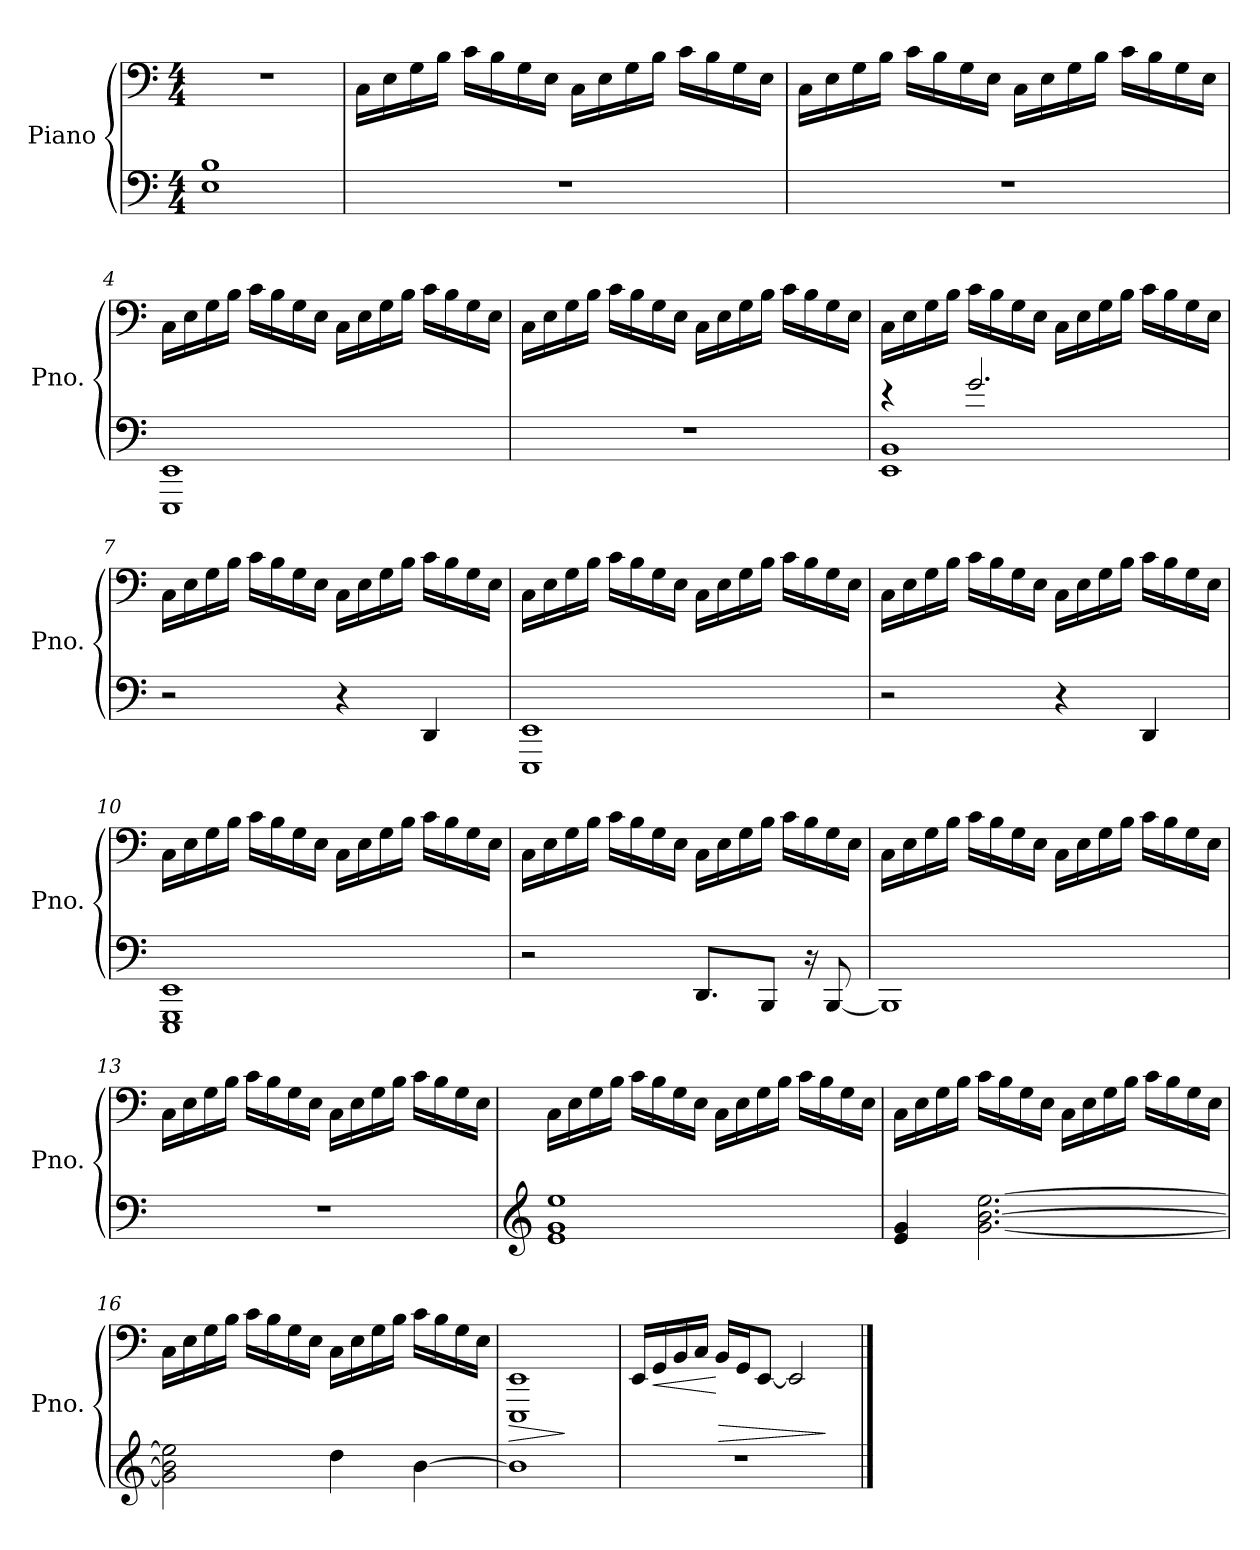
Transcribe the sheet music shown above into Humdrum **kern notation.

**kern	**kern	**dynam
*part1	*part1	*part1
*staff2	*staff1	*staff1/2
*I"Piano	*	*
*I'Pno.	*	*
*clefF4	*clefF4	*
*k[]	*k[]	*
*M4/4	*M4/4	*
*MM80	*MM80	*
=1	=1	=1
1E 1B	1r	.
=2	=2	=2
1r	16C\LL	.
.	16E\	.
.	16G\	.
.	16B\JJ	.
.	16c\LL	.
.	16B\	.
.	16G\	.
.	16E\JJ	.
.	16C\LL	.
.	16E\	.
.	16G\	.
.	16B\JJ	.
.	16c\LL	.
.	16B\	.
.	16G\	.
.	16E\JJ	.
=3	=3	=3
1r	16C\LL	.
.	16E\	.
.	16G\	.
.	16B\JJ	.
.	16c\LL	.
.	16B\	.
.	16G\	.
.	16E\JJ	.
.	16C\LL	.
.	16E\	.
.	16G\	.
.	16B\JJ	.
.	16c\LL	.
.	16B\	.
.	16G\	.
.	16E\JJ	.
!!LO:LB:g=z
=4	=4	=4
1EEE 1EE	16C\LL	.
.	16E\	.
.	16G\	.
.	16B\JJ	.
.	16c\LL	.
.	16B\	.
.	16G\	.
.	16E\JJ	.
.	16C\LL	.
.	16E\	.
.	16G\	.
.	16B\JJ	.
.	16c\LL	.
.	16B\	.
.	16G\	.
.	16E\JJ	.
=5	=5	=5
1r	16C\LL	.
.	16E\	.
.	16G\	.
.	16B\JJ	.
.	16c\LL	.
.	16B\	.
.	16G\	.
.	16E\JJ	.
.	16C\LL	.
.	16E\	.
.	16G\	.
.	16B\JJ	.
.	16c\LL	.
.	16B\	.
.	16G\	.
.	16E\JJ	.
=6	=6	=6
*^	*	*
4r	1EE 1BB	16C\LL	.
.	.	16E\	.
.	.	16G\	.
.	.	16B\JJ	.
2.g/	.	16c\LL	.
.	.	16B\	.
.	.	16G\	.
.	.	16E\JJ	.
.	.	16C\LL	.
.	.	16E\	.
.	.	16G\	.
.	.	16B\JJ	.
.	.	16c\LL	.
.	.	16B\	.
.	.	16G\	.
.	.	16E\JJ	.
*v	*v	*	*
!!LO:LB:g=z
=7	=7	=7
2r	16C\LL	.
.	16E\	.
.	16G\	.
.	16B\JJ	.
.	16c\LL	.
.	16B\	.
.	16G\	.
.	16E\JJ	.
4r	16C\LL	.
.	16E\	.
.	16G\	.
.	16B\JJ	.
4DD/	16c\LL	.
.	16B\	.
.	16G\	.
.	16E\JJ	.
=8	=8	=8
1EEE 1EE	16C\LL	.
.	16E\	.
.	16G\	.
.	16B\JJ	.
.	16c\LL	.
.	16B\	.
.	16G\	.
.	16E\JJ	.
.	16C\LL	.
.	16E\	.
.	16G\	.
.	16B\JJ	.
.	16c\LL	.
.	16B\	.
.	16G\	.
.	16E\JJ	.
=9	=9	=9
2r	16C\LL	.
.	16E\	.
.	16G\	.
.	16B\JJ	.
.	16c\LL	.
.	16B\	.
.	16G\	.
.	16E\JJ	.
4r	16C\LL	.
.	16E\	.
.	16G\	.
.	16B\JJ	.
4DD/	16c\LL	.
.	16B\	.
.	16G\	.
.	16E\JJ	.
!!LO:LB:g=z
=10	=10	=10
1EEE 1GGG 1EE	16C\LL	.
.	16E\	.
.	16G\	.
.	16B\JJ	.
.	16c\LL	.
.	16B\	.
.	16G\	.
.	16E\JJ	.
.	16C\LL	.
.	16E\	.
.	16G\	.
.	16B\JJ	.
.	16c\LL	.
.	16B\	.
.	16G\	.
.	16E\JJ	.
=11	=11	=11
2r	16C\LL	.
.	16E\	.
.	16G\	.
.	16B\JJ	.
.	16c\LL	.
.	16B\	.
.	16G\	.
.	16E\JJ	.
8.DD/L	16C\LL	.
.	16E\	.
.	16G\	.
8BBB/J	16B\JJ	.
.	16c\LL	.
16r	16B\	.
[8BBB/	16G\	.
.	16E\JJ	.
=12	=12	=12
1BBB]	16C\LL	.
.	16E\	.
.	16G\	.
.	16B\JJ	.
.	16c\LL	.
.	16B\	.
.	16G\	.
.	16E\JJ	.
.	16C\LL	.
.	16E\	.
.	16G\	.
.	16B\JJ	.
.	16c\LL	.
.	16B\	.
.	16G\	.
.	16E\JJ	.
!!LO:LB:g=z
=13	=13	=13
1r	16C\LL	.
.	16E\	.
.	16G\	.
.	16B\JJ	.
.	16c\LL	.
.	16B\	.
.	16G\	.
.	16E\JJ	.
.	16C\LL	.
.	16E\	.
.	16G\	.
.	16B\JJ	.
.	16c\LL	.
.	16B\	.
.	16G\	.
.	16E\JJ	.
=14	=14	=14
*clefG2	*	*
1e 1g 1ee	16C\LL	.
.	16E\	.
.	16G\	.
.	16B\JJ	.
.	16c\LL	.
.	16B\	.
.	16G\	.
.	16E\JJ	.
.	16C\LL	.
.	16E\	.
.	16G\	.
.	16B\JJ	.
.	16c\LL	.
.	16B\	.
.	16G\	.
.	16E\JJ	.
=15	=15	=15
4e/ 4g/	16C\LL	.
.	16E\	.
.	16G\	.
.	16B\JJ	.
[2.g\ [2.b\ [2.ee\	16c\LL	.
.	16B\	.
.	16G\	.
.	16E\JJ	.
.	16C\LL	.
.	16E\	.
.	16G\	.
.	16B\JJ	.
.	16c\LL	.
.	16B\	.
.	16G\	.
.	16E\JJ	.
!!LO:PB:g=z
=16	=16	=16
2g\] 2b\] 2ee\]	16C\LL	.
.	16E\	.
.	16G\	.
.	16B\JJ	.
.	16c\LL	.
.	16B\	.
.	16G\	.
.	16E\JJ	.
4dd\	16C\LL	.
.	16E\	.
.	16G\	.
.	16B\JJ	.
[4b\	16c\LL	.
.	16B\	.
.	16G\	.
.	16E\JJ	.
=17	=17	=17
!	!	!LO:HP:b
1b]	1EEE 1EE	>
.	.	]
=18	=18	=18
1r	16EE/LL	.
!	!	!LO:HP:b
.	16GG/	<
.	16BB/	.
.	16C/JJ	.
!	!	!LO:HP:n=1:b
.	16BB/LL	[ >
.	16GG/J	.
.	[8EE/J	.
.	2EE/]	.
.	.	]
==	==	==
*-	*-	*-
